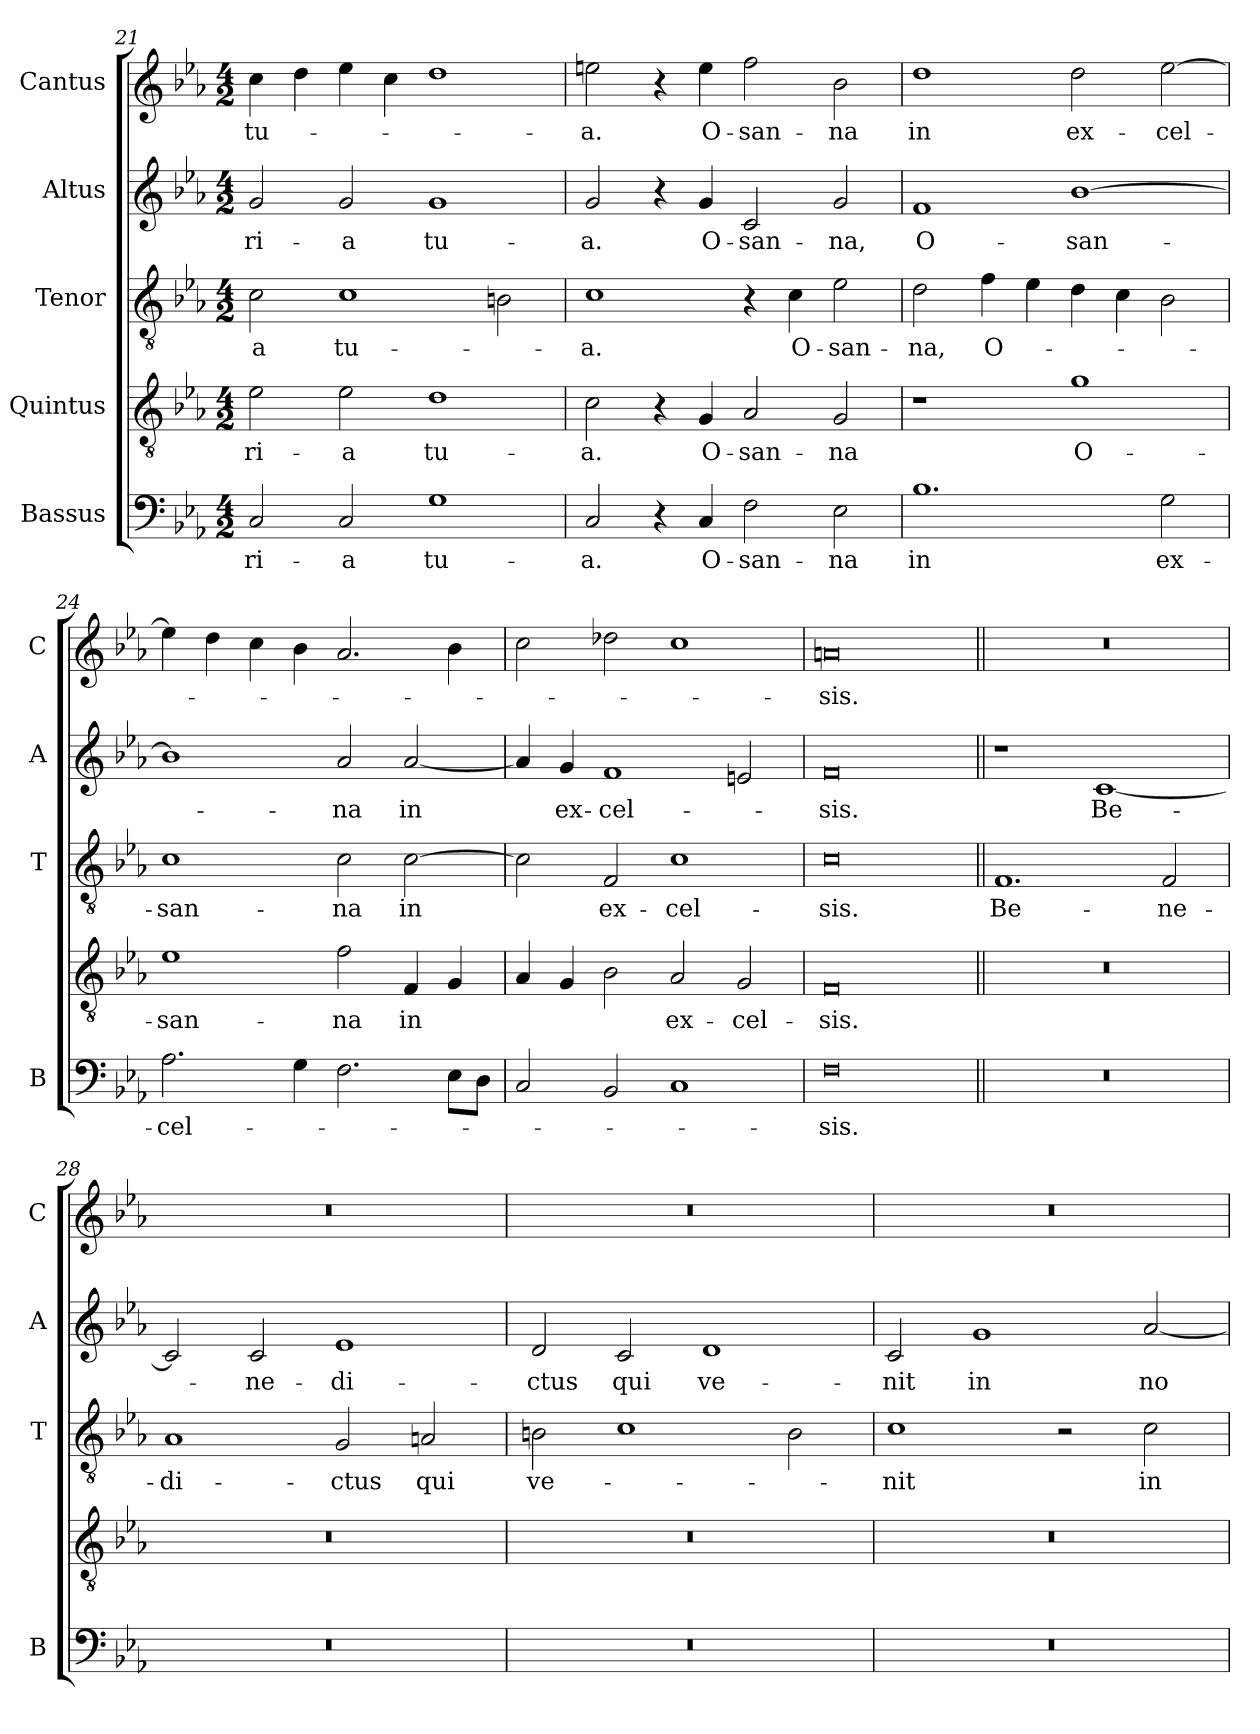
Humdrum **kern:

**kern	**text	**kern	**text	**kern	**text	**kern	**text	**kern	**text
*part5	*part5	*part4	*part4	*part3	*part3	*part2	*part2	*part1	*part1
*staff5	*staff5	*staff4	*staff4	*staff3	*staff3	*staff2	*staff2	*staff1	*staff1
*I"Bassus	*	*I"Quintus	*	*I"Tenor	*	*I"Altus	*	*I"Cantus	*
*I'B	*	*	*	*I'T	*	*I'A	*	*I'C	*
*clefF4	*	*clefGv2	*	*clefGv2	*	*clefG2	*	*clefG2	*
*k[b-e-a-]	*	*k[b-e-a-]	*	*k[b-e-a-]	*	*k[b-e-a-]	*	*k[b-e-a-]	*
*E-:	*	*E-:	*	*E-:	*	*E-:	*	*E-:	*
*M4/2	*	*M4/2	*	*M4/2	*	*M4/2	*	*M4/2	*
=21	=21	=21	=21	=21	=21	=21	=21	=21	=21
!	!LO:LY:b	!	!LO:LY:b	!	!LO:LY:b	!	!LO:LY:b	!	!LO:LY:b
2C/	-ri-	2e-\	-ri-	2c\	-a	2g/	-ri-	4cc\	tu-
.	.	.	.	.	.	.	.	4dd\	.
!	!LO:LY:b	!	!LO:LY:b	!	!LO:LY:b	!	!LO:LY:b	!	!
2C/	-a	2e-\	-a	1c	tu-	2g/	-a	4ee-\	.
.	.	.	.	.	.	.	.	4cc\	.
!	!LO:LY:b	!	!LO:LY:b	!	!	!	!LO:LY:b	!	!
1G	tu-	1d	tu-	.	.	1g	tu-	1dd	.
.	.	.	.	2Bn\	.	.	.	.	.
!!LO:PB:g=z
=22	=22	=22	=22	=22	=22	=22	=22	=22	=22
!	!LO:LY:b	!	!LO:LY:b	!	!LO:LY:b	!	!LO:LY:b	!	!LO:LY:b
2C/	-a.	2c\	-a.	1c	-a.	2g/	-a.	2een\	-a.
4r	.	4r	.	.	.	4r	.	4r	.
!	!LO:LY:b	!	!LO:LY:b	!	!	!	!LO:LY:b	!	!LO:LY:b
4C/	O-	4G/	O-	.	.	4g/	O-	4ee\	O-
!	!LO:LY:b	!	!LO:LY:b	!	!	!	!LO:LY:b	!	!LO:LY:b
2F\	-san-	2A-/	-san-	4r	.	2c/	-san-	2ff\	-san-
!	!	!	!	!	!LO:LY:b	!	!	!	!
.	.	.	.	4c\	O-	.	.	.	.
!	!LO:LY:b	!	!LO:LY:b	!	!LO:LY:b	!	!LO:LY:b	!	!LO:LY:b
2E-\	-na	2G/	-na	2e-\	-san-	2g/	-na,	2b-\	-na
=23	=23	=23	=23	=23	=23	=23	=23	=23	=23
!	!LO:LY:b	!	!	!	!LO:LY:b	!	!LO:LY:b	!	!LO:LY:b
1.B-	in	1r	.	2d\	-na,	1f	O-	1dd	in
!	!	!	!	!	!LO:LY:b	!	!	!	!
.	.	.	.	4f\	O-	.	.	.	.
.	.	.	.	4e-\	.	.	.	.	.
!	!	!	!LO:LY:b	!	!	!	!LO:LY:b	!	!LO:LY:b
.	.	1g	O-	4d\	.	[1b-	-san-	2dd\	ex-
.	.	.	.	4c\	.	.	.	.	.
!	!LO:LY:b	!	!	!	!	!	!	!	!LO:LY:b
2G\	ex-	.	.	2B-\	.	.	.	[2ee-\	-cel-
=24	=24	=24	=24	=24	=24	=24	=24	=24	=24
!	!LO:LY:b	!	!LO:LY:b	!	!LO:LY:b	!	!	!	!
2.A-\	-cel-	1e-	-san-	1c	-san-	1b-]	.	4ee-\]	.
.	.	.	.	.	.	.	.	4dd\	.
.	.	.	.	.	.	.	.	4cc\	.
4G\	.	.	.	.	.	.	.	4b-\	.
!	!	!	!LO:LY:b	!	!LO:LY:b	!	!LO:LY:b	!	!
2.F\	.	2f\	-na	2c\	-na	2a-/	-na	2.a-/	.
!	!	!	!LO:LY:b	!	!LO:LY:b	!	!LO:LY:b	!	!
.	.	4F/	in	[2c\	in	[2a-/	in	.	.
8E-\L	.	4G/	.	.	.	.	.	4b-\	.
8D\J	.	.	.	.	.	.	.	.	.
=25	=25	=25	=25	=25	=25	=25	=25	=25	=25
2C/	.	4A-/	.	2c\]	.	4a-/]	.	2cc\	.
!	!	!	!	!	!	!	!LO:LY:b	!	!
.	.	4G/	.	.	.	4g/	ex-	.	.
!	!	!	!	!	!LO:LY:b	!	!LO:LY:b	!	!
2BB-/	.	2B-\	.	2F/	ex-	1f	-cel-	2dd-X\	.
!	!	!	!LO:LY:b	!	!LO:LY:b	!	!	!	!
1C	.	2A-/	ex-	1c	-cel-	.	.	1cc	.
!	!	!	!LO:LY:b	!	!	!	!	!	!
.	.	2G/	-cel-	.	.	2en/	.	.	.
=26	=26	=26	=26	=26	=26	=26	=26	=26	=26
!	!LO:LY:b	!	!LO:LY:b	!	!LO:LY:b	!	!LO:LY:b	!	!LO:LY:b
0F	-sis.	0F	-sis.	0c	-sis.	0f	-sis.	0an	-sis.
!!LO:LB:g=z
=27||	=27||	=27||	=27||	=27||	=27||	=27||	=27||	=27||	=27||
!	!	!	!	!	!LO:LY:b	!	!	!	!
0r	.	0r	.	1.F	Be-	1r	.	0r	.
!	!	!	!	!	!	!	!LO:LY:b	!	!
.	.	.	.	.	.	[1c	Be-	.	.
!	!	!	!	!	!LO:LY:b	!	!	!	!
.	.	.	.	2F/	-ne-	.	.	.	.
=28	=28	=28	=28	=28	=28	=28	=28	=28	=28
!	!	!	!	!	!LO:LY:b	!	!	!	!
0r	.	0r	.	1A-	-di-	2c/]	.	0r	.
!	!	!	!	!	!	!	!LO:LY:b	!	!
.	.	.	.	.	.	2c/	-ne-	.	.
!	!	!	!	!	!LO:LY:b	!	!LO:LY:b	!	!
.	.	.	.	2G/	-ctus	1e-	-di-	.	.
!	!	!	!	!	!LO:LY:b	!	!	!	!
.	.	.	.	2An/	qui	.	.	.	.
=29	=29	=29	=29	=29	=29	=29	=29	=29	=29
!	!	!	!	!	!LO:LY:b	!	!LO:LY:b	!	!
0r	.	0r	.	2Bn\	ve-	2d/	-ctus	0r	.
!	!	!	!	!	!	!	!LO:LY:b	!	!
.	.	.	.	1c	.	2c/	qui	.	.
!	!	!	!	!	!	!	!LO:LY:b	!	!
.	.	.	.	.	.	1d	ve-	.	.
.	.	.	.	2B\	.	.	.	.	.
=30	=30	=30	=30	=30	=30	=30	=30	=30	=30
!	!	!	!	!	!LO:LY:b	!	!LO:LY:b	!	!
0r	.	0r	.	1c	-nit	2c/	-nit	0r	.
!	!	!	!	!	!	!	!LO:LY:b	!	!
.	.	.	.	.	.	1g	in	.	.
.	.	.	.	2r	.	.	.	.	.
!	!	!	!	!	!LO:LY:b	!	!LO:LY:b	!	!
.	.	.	.	2c\	in	[2a-/	no-	.	.
=	=	=	=	=	=	=	=	=	=
*-	*-	*-	*-	*-	*-	*-	*-	*-	*-
